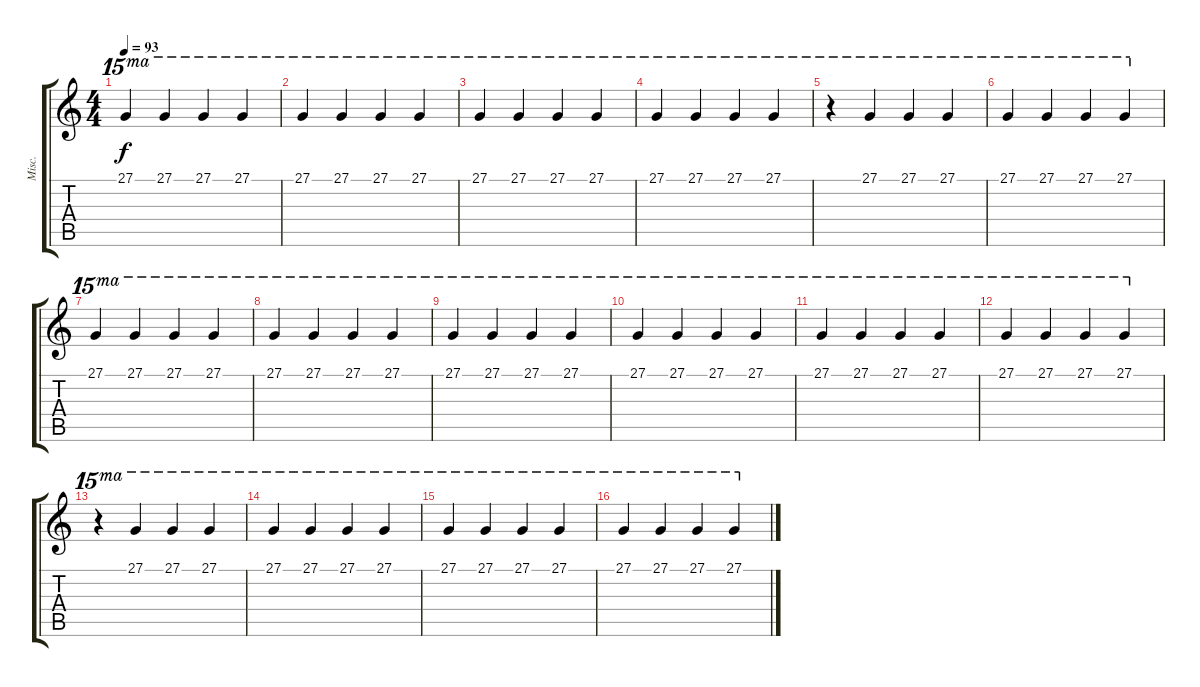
\track ("Misc." "Misc.") {instrument lead6voice}
\staff {score tabs}
\tuning (E4 B3 G3 D3 A2 E2) {hide}
\ts (4 4)
\tempo 93
\clef g2
\ks c
27.1.4{ot 15ma dy f} 27.1.4{ot 15ma} 27.1.4{ot 15ma} 27.1.4{ot 15ma} |
27.1.4{ot 15ma} 27.1.4{ot 15ma} 27.1.4{ot 15ma} 27.1.4{ot 15ma} |
27.1.4{ot 15ma} 27.1.4{ot 15ma} 27.1.4{ot 15ma} 27.1.4{ot 15ma} |
27.1.4{ot 15ma} 27.1.4{ot 15ma} 27.1.4{ot 15ma} 27.1.4{ot 15ma} |
r.4{ot 15ma} 27.1.4{ot 15ma} 27.1.4{ot 15ma} 27.1.4{ot 15ma} |
27.1.4{ot 15ma} 27.1.4{ot 15ma} 27.1.4{ot 15ma} 27.1.4{ot 15ma} |
27.1.4{ot 15ma} 27.1.4{ot 15ma} 27.1.4{ot 15ma} 27.1.4{ot 15ma} |
27.1.4{ot 15ma} 27.1.4{ot 15ma} 27.1.4{ot 15ma} 27.1.4{ot 15ma} |
27.1.4{ot 15ma} 27.1.4{ot 15ma} 27.1.4{ot 15ma} 27.1.4{ot 15ma} |
27.1.4{ot 15ma} 27.1.4{ot 15ma} 27.1.4{ot 15ma} 27.1.4{ot 15ma} |
27.1.4{ot 15ma} 27.1.4{ot 15ma} 27.1.4{ot 15ma} 27.1.4{ot 15ma} |
27.1.4{ot 15ma} 27.1.4{ot 15ma} 27.1.4{ot 15ma} 27.1.4{ot 15ma} |
r.4{ot 15ma} 27.1.4{ot 15ma} 27.1.4{ot 15ma} 27.1.4{ot 15ma} |
27.1.4{ot 15ma} 27.1.4{ot 15ma} 27.1.4{ot 15ma} 27.1.4{ot 15ma} |
27.1.4{ot 15ma} 27.1.4{ot 15ma} 27.1.4{ot 15ma} 27.1.4{ot 15ma} |
27.1.4{ot 15ma} 27.1.4{ot 15ma} 27.1.4{ot 15ma} 27.1.4{ot 15ma}
